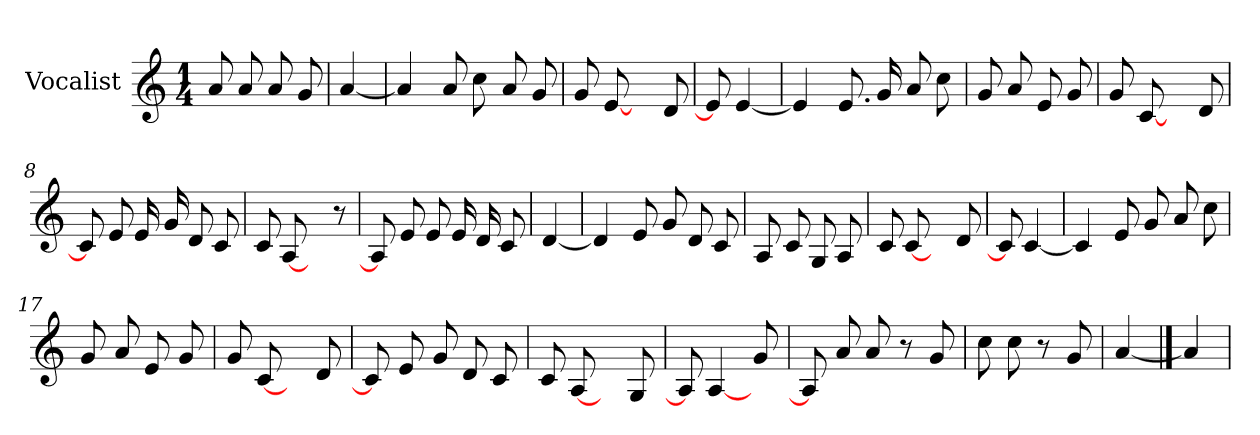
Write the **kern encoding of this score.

**kern
*part1
*staff1
*I"Vocalist
*k[]
*C:
*M1/4
=
8a
8a
8a
8g
=1
[4a
=2
4a]
8a
8cc
8a
8g
=3
8g
[8e
8ryy
8d
=4
8e]
[4e
=5
4e]
8.e
16g
8a
8cc
=6
8g
8a
8e
8g
=7
8g
[8c
8ryy
8d
=8
8c]
8e
16e
16g
8d
8c
=9
8c
[8A
8ryy
8r
=10
8A]
8e
8e
16e
16d
8c
=11
[4d
=12
4d]
8e
8g
8d
8c
=13
8A
8c
8G
8A
=14
8c
[8c
8ryy
8d
=15
8c]
[4c
=16
4c]
8e
8g
8a
8cc
=17
8g
8a
8e
8g
=18
8g
[8c
8ryy
8d
=19
8c]
8e
8g
8d
8c
=20
8c
[8A
8ryy
8G
=21
8A]
[4A
8g
=22
8A]
8a
8a
8r
8g
=23
8cc
8cc
8r
8g
=24
[4a
==25
4a]
=
*-
